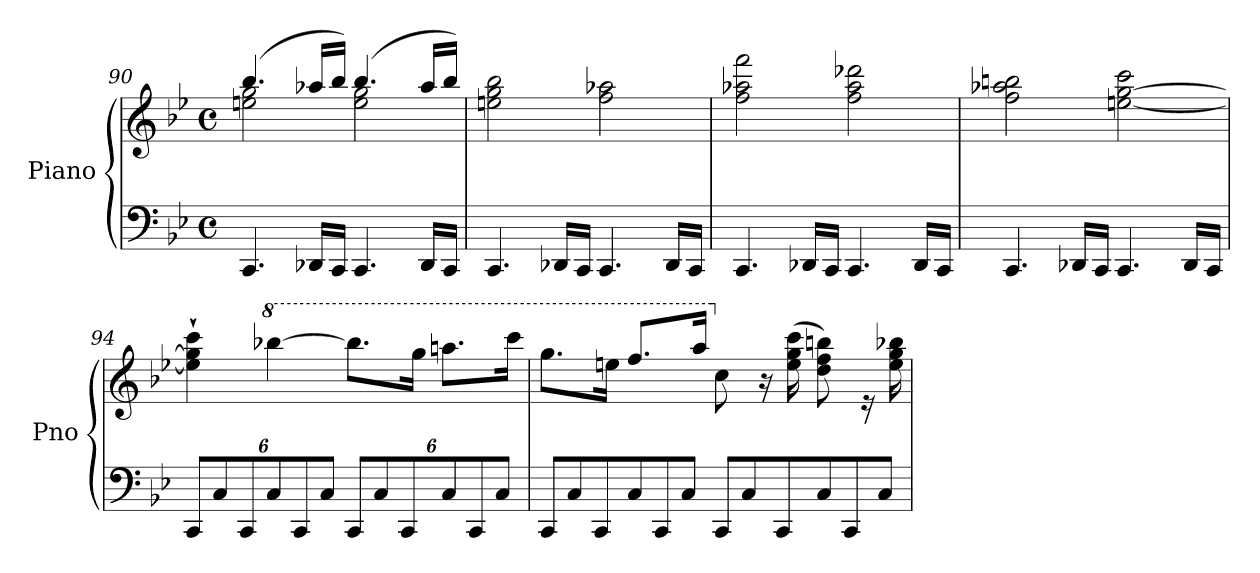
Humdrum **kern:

**kern	**kern	**dynam
*part1	*part1	*part1
*staff2	*staff1	*staff1/2
*I"Piano	*	*
*I'Pno	*	*
!!LO:LB:g=z
*clefF4	*clefG2	*
*k[b-e-]	*k[b-e-]	*
*M4/4	*M4/4	*
*met(c)	*met(c)	*
=90	=90	=90
*^	*^	*
1ryy	4.CC/	(>4.bb-/	2een\ 2gg\	.
.	16DD-X/LL	16aa-X/LL	.	.
.	16CC/JJ	16bb-/JJ)	.	.
.	4.CC/	(>4.bb-/	2ee\ 2gg\	.
.	16DD-/LL	16aa-/LL	.	.
.	16CC/JJ	16bb-/JJ)	.	.
*	*	*v	*v	*
=91	=91	=91	=91
1ryy	4.CC/	2een\ 2gg\ 2bb-\	.
.	16DD-X/LL	.	.
.	16CC/JJ	.	.
.	4.CC/	2ff\ 2aa-X\	.
.	16DD-/LL	.	.
.	16CC/JJ	.	.
=92	=92	=92	=92
1ryy	4.CC/	2ff\ 2aa-X\ 2fff\	.
.	16DD-X/LL	.	.
.	16CC/JJ	.	.
.	4.CC/	2ff\ 2aa-\ 2ddd-X\	.
.	16DD-/LL	.	.
.	16CC/JJ	.	.
=93	=93	=93	=93
1ryy	4.CC/	2ff\ 2aa-X\ 2bbn\	.
.	16DD-X/LL	.	.
.	16CC/JJ	.	.
.	4.CC/	[2een\ [2gg\ 2ccc\	.
.	16DD-/LL	.	.
.	16CC/JJ	.	.
!!LO:LB:g=z
=94	=94	=94	=94
*	*Xbrackettup	*	*
!	!	!	!LO:DY:b
1ryy	12CC/L	4ee\]` 4gg\]` 4ccc\`	other-dynamics
.	12C/	.	.
.	12CC/	.	.
*	*	*8va	*
.	12C/	[4bbb-X\	.
.	12CC/	.	.
.	12C/J	.	.
.	12CC/L	8.bbb-\L]	.
.	12C/	.	.
.	12CC/	.	.
.	.	16ggg\Jk	.
.	12C/	8.aaan\L	.
.	12CC/	.	.
.	12C/J	.	.
.	.	16cccc\Jk	.
!!LO:LB:g=z
=95	=95	=95	=95
*	*Xtuplet	*	*
*	*	*^	*
1ryy	12CC/L	8.ggg\L	2ryy	.
.	12C/	.	.	.
.	12CC/	.	.	.
.	.	16eeen\Jk	.	.
.	12C/	8.fff/L	.	.
.	12CC/	.	.	.
.	12C/J	.	.	.
.	.	16aaa/Jk	.	.
.	12CC/L	8ryy	8ccc\	.
.	12C/	.	.	.
*	*	*X8va	*	*
.	.	16r	16ryy	.
.	12CC/	.	.	.
.	.	16ryy	(>16ee\ 16gg\ 16ccc\	.
.	12C/	8ryy	8dd\ 8ff\ 8bbn\)	.
.	12CC/	.	.	.
.	.	16re	16ryy	.
.	12C/J	.	.	.
.	.	16ryy	16ee\ 16gg\ 16bb-X\	.
*v	*v	*	*	*
*	*v	*v	*
=	=	=
*-	*-	*-
